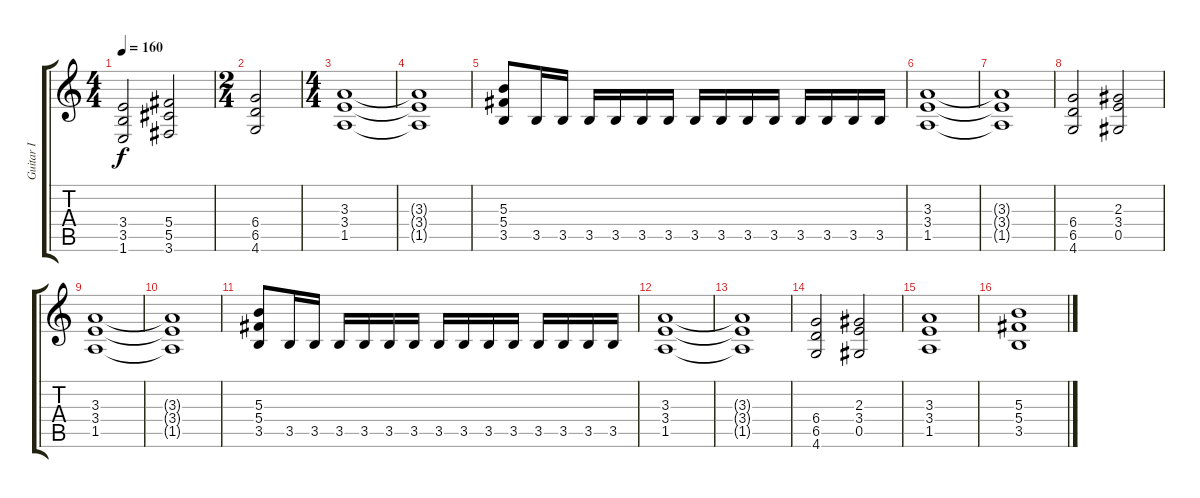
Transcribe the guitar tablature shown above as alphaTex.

\track ("Guitar I" "Guitar I") {instrument distortionguitar}
\staff {score tabs}
\tuning (Eb4 Bb3 Gb3 Db3 Ab2 Eb2) {hide}
\ts (4 4)
\tempo 160
\clef g2
\ks c
(3.4 3.5 1.6).2{dy f} (5.4 5.5 3.6).2 |
\ts (2 4)
(6.4 6.5 4.6).2 |
\ts (4 4)
(3.3 3.4 1.5).1 |
(3.3{t} 3.4{t} 1.5{t}).1 |
(5.3 5.4 3.5).8 3.5.16 3.5.16 3.5.16 3.5.16 3.5.16 3.5.16 3.5.16 3.5.16 3.5.16 3.5.16 3.5.16 3.5.16 3.5.16 3.5.16 |
(3.3 3.4 1.5).1 |
(3.3{t} 3.4{t} 1.5{t}).1 |
(6.4 6.5 4.6).2 (2.3 3.4 0.5).2 |
(3.3 3.4 1.5).1 |
(3.3{t} 3.4{t} 1.5{t}).1 |
(5.3 5.4 3.5).8 3.5.16 3.5.16 3.5.16 3.5.16 3.5.16 3.5.16 3.5.16 3.5.16 3.5.16 3.5.16 3.5.16 3.5.16 3.5.16 3.5.16 |
(3.3 3.4 1.5).1 |
(3.3{t} 3.4{t} 1.5{t}).1 |
(6.4 6.5 4.6).2 (2.3 3.4 0.5).2 |
(3.3 3.4 1.5).1 |
(5.3 5.4 3.5).1
